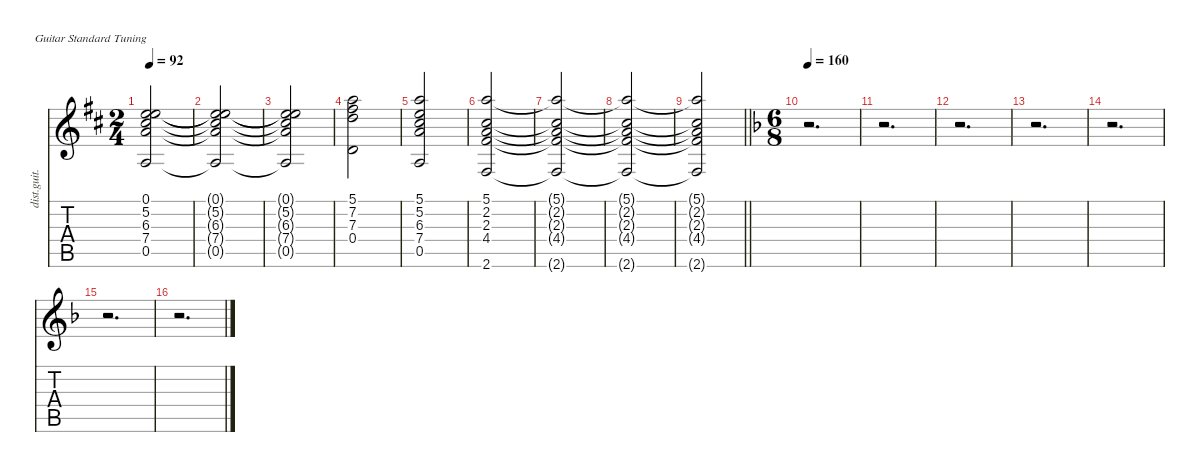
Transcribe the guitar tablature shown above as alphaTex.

\defaultSystemsLayout 4
\hideDynamics
\bracketExtendMode nobrackets
\otherSystemsTrackNameOrientation horizontal
\track ("Jason Beecker Lead 2" "dist.guit.") {instrument distortionguitar}
\staff {score tabs}
\tuning (E4 B3 G3 D3 A2 E2)
\ts (2 4)
\tempo 92
\clef g2
\ks d
(0.1{t acc forcenatural} 5.2{t acc forcenatural} 6.3{t acc #} 7.4{t acc forcenatural} 0.5{t acc forcenatural}).2{dy mf beam Up} |
(0.1{t acc forcenatural} 5.2{t acc forcenatural} 6.3{t acc #} 7.4{t acc forcenatural} 0.5{t acc forcenatural}).2{beam Up} |
(0.1{t acc forcenatural} 5.2{t acc forcenatural} 6.3{t acc #} 7.4{t acc forcenatural} 0.5{t acc forcenatural}).2{beam Up} |
(5.1{acc forcenatural} 7.2{acc #} 7.3{acc forcenatural} 0.4{acc forcenatural}).2{beam Down} |
(5.1{acc forcenatural} 5.2{acc forcenatural} 6.3{acc #} 7.4{acc forcenatural} 0.5{acc forcenatural}).2{beam Up} |
(5.1{acc forcenatural} 2.2{acc #} 2.3{acc forcenatural} 4.4{acc #} 2.6{acc #}).2{beam Up} |
(5.1{t acc forcenatural} 2.2{t acc #} 2.3{t acc forcenatural} 4.4{t acc #} 2.6{t acc #}).2{beam Up} |
(5.1{t acc forcenatural} 2.2{t acc #} 2.3{t acc forcenatural} 4.4{t acc #} 2.6{t acc #}).2{beam Up} |
\barLineRight lightlight
(5.1{t acc forcenatural} 2.2{t acc #} 2.3{t acc forcenatural} 4.4{t acc #} 2.6{t acc #}).2{beam Up} |
\ts (6 8)
\beaming (8 2 2 2 2)
\tempo 160
\ks f
r.2{d beam Down} |
r.2{d beam Down} |
r.2{d beam Down} |
r.2{d beam Down} |
r.2{d beam Down} |
r.2{d beam Down} |
r.2{d beam Down}
